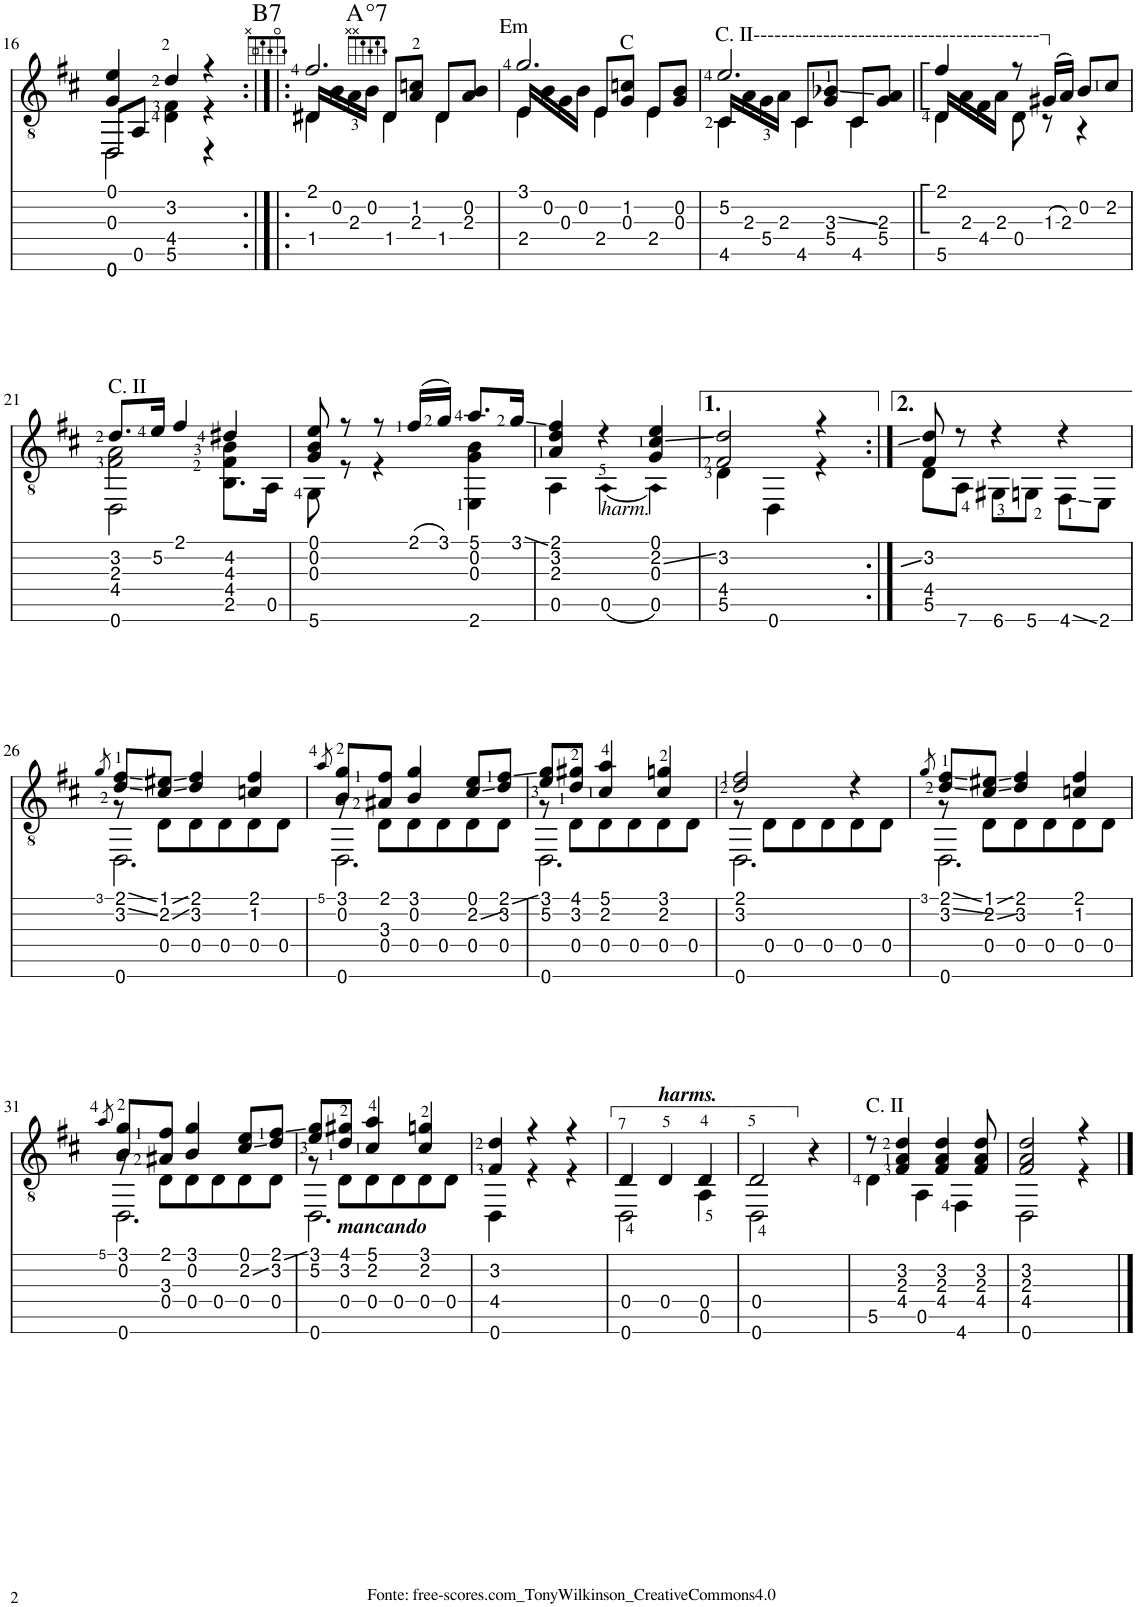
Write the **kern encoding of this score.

**kern	**kern	**harte
*part1	*part1	*part1
*staff2	*staff1	*
*I"Guitar	*	*
*I'Guit.	*	*
!!LO:PB:g=z
*	*clefGv2	*
*k[f#c#]	*k[f#c#]	*
*M3/4	*M3/4	*
=16	=16	=16
*^	*^	*
*	*^	*	*	*
!	!	!	!	!LO:N:head=open	!
*	*	*	*	*^	*
4G 4e	8DDL	2DD	4G/ 4e/	8DD/L	2DD\	.
.	8AAJ	.	.	8AA/J	.	.
4d	4D 4F#	.	4d/	4D\ 4F#\	.	.
4r	4r	4r	4r	4r	4r	.
=17:|!|:	=17:|!|:	=17:|!|:	=17:|!|:	=17:|!|:	=17:|!|:	=17:|!|:
!	!	!	!	!	!	!LO:H:kt=7
2.f#	16D#LL	4D#	2.f#/	16D#X/LL	4D#\	B:7
.	16BJ	.	.	16B\	.	.
.	16AL	.	.	16A\	.	.
.	16BJJ	.	.	16B\JJ	.	.
!	!	!	!	!	!	!LO:H:kt=°
.	8D#L	4D#	.	8D#/L	4D#\	.
.	8A\ 8c\J	.	.	8A/ 8cn/J	.	.
.	8D#L	4D#	.	8D#/L	4D#\	.
.	8A\ 8B\J	.	.	8A/ 8B/J	.	.
=18	=18	=18	=18	=18	=18	=18
!	!	!	!LO:TX:a:t=Em	!	!	!
2.g	16ELL	4E	2.g/	16E/LL	4E\	.
.	16BJ	.	.	16B\	.	.
.	16GL	.	.	16G\	.	.
.	16BJJ	.	.	16B\JJ	.	.
.	8EL	4E	.	8E/L	4E\	.
!	!	!	!	!LO:TX:a:t=C	!	!
.	8G\ 8c\J	.	.	8G/ 8cn/J	.	.
.	8EL	4E	.	8E/L	4E\	.
.	8G\ 8B\J	.	.	8G/ 8B/J	.	.
=19	=19	=19	=19	=19	=19	=19
!	!	!	!LO:TX:a:t=C. II-----------------------------------------┐	!	!	!
2.e	16C#LL	4C#	2.e/	16C#/LL	4C#\	.
.	16AJ	.	.	16A\	.	.
.	16GL	.	.	16G\	.	.
.	16AJJ	.	.	16A\JJ	.	.
.	8C#L	4C#	.	8C#/L	4C#\	.
.	8G\ 8B-\J	.	.	8G/ 8B-X/J	.	.
.	8C#L	4C#	.	8C#/L	4C#\	.
.	8G\ 8A\J	.	.	8G/ 8A/J	.	.
=20	=20	=20	=20	=20	=20	=20
4f#	16DLL	4D	4f#/	16D/LL	4D\	.
.	16AJ	.	.	16A\	.	.
.	16F#L	.	.	16F#\	.	.
.	16AJJ	.	.	16A\JJ	.	.
8r	2ryy	8D	8r	2ryy	8D\	.
16G#LL	.	8r	(16G#X/LL	.	8r	.
16AJJ	.	.	16A/JJ)	.	.	.
8BL	.	4r	8B/L	.	4r	.
8c#J	.	.	8c#/J	.	.	.
!!LO:LB:g=z	!!	!!
=21	=21	=21	=21	=21	=21	=21
!	!	!	!LO:TX:a:t=C. II	!	!	!
8.dL	2F# 2A	2DD	8.d/L	2F#\ 2A\	2DD\	.
16eJk	.	.	16e/Jk	.	.	.
4f#	.	.	4f#/	.	.	.
4d#	4F# 4B	8.BBL	4d#X/	4F#\ 4B\	8.BB\L	.
.	.	16AAJk	.	.	16AA\Jk	.
*	*v	*v	*	*	*	*
*	*	*	*v	*v	*
=22	=22	=22	=22	=22
8G 8B 8e	8GG	8G/ 8B/ 8e/	8GG\	.
8r	8r	8r	8r	.
8r	4r	8r	4r	.
16f#LL	.	(16f#/LL	.	.
16gJJ	.	16g/JJ)	.	.
8.aL	4EE 4G 4B	8.a/L	4EE\ 4G\ 4B\	.
16gJk	.	16g/Jk	.	.
=23	=23	=23	=23	=23
4A 4d 4f#	4AA	4A/ 4d/ 4f#/	4AA\	.
!	!	!LO:TX:b:i:t=harm.	!	!
!	!	!LO:TX:a:t=5	!	!
4r	[4AA	4r	[4AA\	.
4G 4c# 4e	4AA]	4G/ 4c#/ 4e/	4AA\]	.
=24	=24	=24	=24	=24
2F# 2d	4D	2F#/ 2d/	4D\	.
.	4DD	.	4DD\	.
4r	4r	4r	4r	.
=25:|!	=25:|!	=25:|!	=25:|!	=25:|!
8F# 8d	8DL	8F#/ 8d/	8D\L	.
8r	8AAJ	8r	8AA\J	.
4r	8GG#L	4r	8GG#X\L	.
.	8GGJ	.	8GGn\J	.
4r	8FF#L	4r	8FF#\L	.
.	8EEJ	.	8EE\J	.
*v	*v	*	*	*
*	*v	*v	*
!!LO:LB:g=z
=26	=26	=26
qg	8qg/	.
*^	*^	*
*	*^	*	*^	*
8d\ 8f#\L	8r	2.DD	8d/ 8f#/L	8r	2.DD\	.
8c#\ 8e#\J	8D	.	8c#/ 8e#X/J	8D\L	.	.
4d 4f#	8DL	.	4d/ 4f#/	8D\	.	.
.	8DJ	.	.	8D\	.	.
4c 4f#	8DL	.	4cn/ 4f#/	8D\	.	.
.	8DJ	.	.	8D\J	.	.
=27	=27	=27	=27	=27	=27	=27
qa	.	.	8qa/	.	.	.
8B\ 8g\L	8r	2.DD	8B/ 8g/L	8r	2.DD\	.
8A#\ 8f#\J	8D	.	8A#X/ 8f#/J	8D\L	.	.
4B 4g	8DL	.	4B/ 4g/	8D\	.	.
.	8DJ	.	.	8D\	.	.
8c#\ 8e\L	8DL	.	8c#/ 8e/L	8D\	.	.
8d\ 8f#\J	8DJ	.	8d/ 8f#/J	8D\J	.	.
=28	=28	=28	=28	=28	=28	=28
8e\ 8g\L	8r	2.DD	8e/ 8g/L	8r	2.DD\	.
8d\ 8g#\J	8D	.	8d/ 8g#X/J	8D\L	.	.
4c# 4a	8DL	.	4c#/ 4a/	8D\	.	.
.	8DJ	.	.	8D\	.	.
4c# 4g	8DL	.	4c#/ 4gn/	8D\	.	.
.	8DJ	.	.	8D\J	.	.
=29	=29	=29	=29	=29	=29	=29
2d 2f#	8r	2.DD	2d/ 2f#/	8r	2.DD\	.
.	8D	.	.	8D\L	.	.
.	8DL	.	.	8D\	.	.
.	8DJ	.	.	8D\	.	.
4r	8DL	.	4r	8D\	.	.
.	8DJ	.	.	8D\J	.	.
=30	=30	=30	=30	=30	=30	=30
qg	.	.	8qg/	.	.	.
8d\ 8f#\L	8r	2.DD	8d/ 8f#/L	8r	2.DD\	.
8c#\ 8e#\J	8D	.	8c#/ 8e#X/J	8D\L	.	.
4d 4f#	8DL	.	4d/ 4f#/	8D\	.	.
.	8DJ	.	.	8D\	.	.
4c 4f#	8DL	.	4cn/ 4f#/	8D\	.	.
.	8DJ	.	.	8D\J	.	.
!!LO:LB:g=z	!!	!!
=31	=31	=31	=31	=31	=31	=31
qa	.	.	8qa/	.	.	.
8B\ 8g\L	8r	2.DD	8B/ 8g/L	8r	2.DD\	.
8A#X\ 8f#\J	8D	.	8A#X/ 8f#/J	8D\L	.	.
4B 4g	8DL	.	4B/ 4g/	8D\	.	.
.	8DJ	.	.	8D\	.	.
8c#\ 8e\L	8DL	.	8c#/ 8e/L	8D\	.	.
8d\ 8f#\J	8DJ	.	8d/ 8f#/J	8D\J	.	.
=32	=32	=32	=32	=32	=32	=32
8e\ 8g\L	8r	2.DD	8e/ 8g/L	8r	2.DD\	.
8d\ 8g#X\J	8D	.	8d/ 8g#X/J	8D\L	.	.
!	!	!	!LO:TX:b:Bi:t=mancando	!	!	!
4c# 4a	8DL	.	4c#/ 4a/	8D\	.	.
.	8DJ	.	.	8D\	.	.
4c# 4gn	8DL	.	4c#/ 4gn/	8D\	.	.
.	8DJ	.	.	8D\J	.	.
*	*v	*v	*	*	*	*
*	*	*	*v	*v	*
=33	=33	=33	=33	=33
4F# 4d	4DD	4F#/ 4d/	4DD\	.
4r	4r	4r	4r	.
4r	4r	4r	4r	.
=34	=34	=34	=34	=34
!	!	!LO:TX:a:t=7	!	!
!	!	!LO:TX:b:t=4	!	!
!	!	!LO:TX:a:t=┌─────────┐	!	!
4D	2DD	4D/	2DD\	.
!	!	!LO:TX:a:t=5	!	!
!	!	!LO:TX:a:Bi:t=harms.	!	!
4D	.	4D/	.	.
!	!	!LO:TX:a:t=4	!	!
!	!	!LO:TX:b:t=5	!	!
4D	4AA	4D/	4AA\	.
=35	=35	=35	=35	=35
!	!	!LO:TX:a:t=5	!	!
!	!	!LO:TX:b:t=4	!	!
2D	2DD	2D/	2DD\	.
4r	4ryy	4r	4ryy	.
=36	=36	=36	=36	=36
!	!	!LO:TX:a:t=C. II	!	!
8r	4D	8r	4D\	.
4F# 4A 4d	.	4F#/ 4A/ 4d/	.	.
.	4AA	.	4AA\	.
4F# 4A 4d	.	4F#/ 4A/ 4d/	.	.
.	4FF#	.	4FF#\	.
8F# 8A 8d	.	8F#/ 8A/ 8d/	.	.
=37	=37	=37	=37	=37
2F# 2A 2d	2DD	2F#/ 2A/ 2d/	2DD\	.
4r	4r	4r	4r	.
*v	*v	*	*	*
*	*v	*v	*
==	==	==
*-	*-	*-
